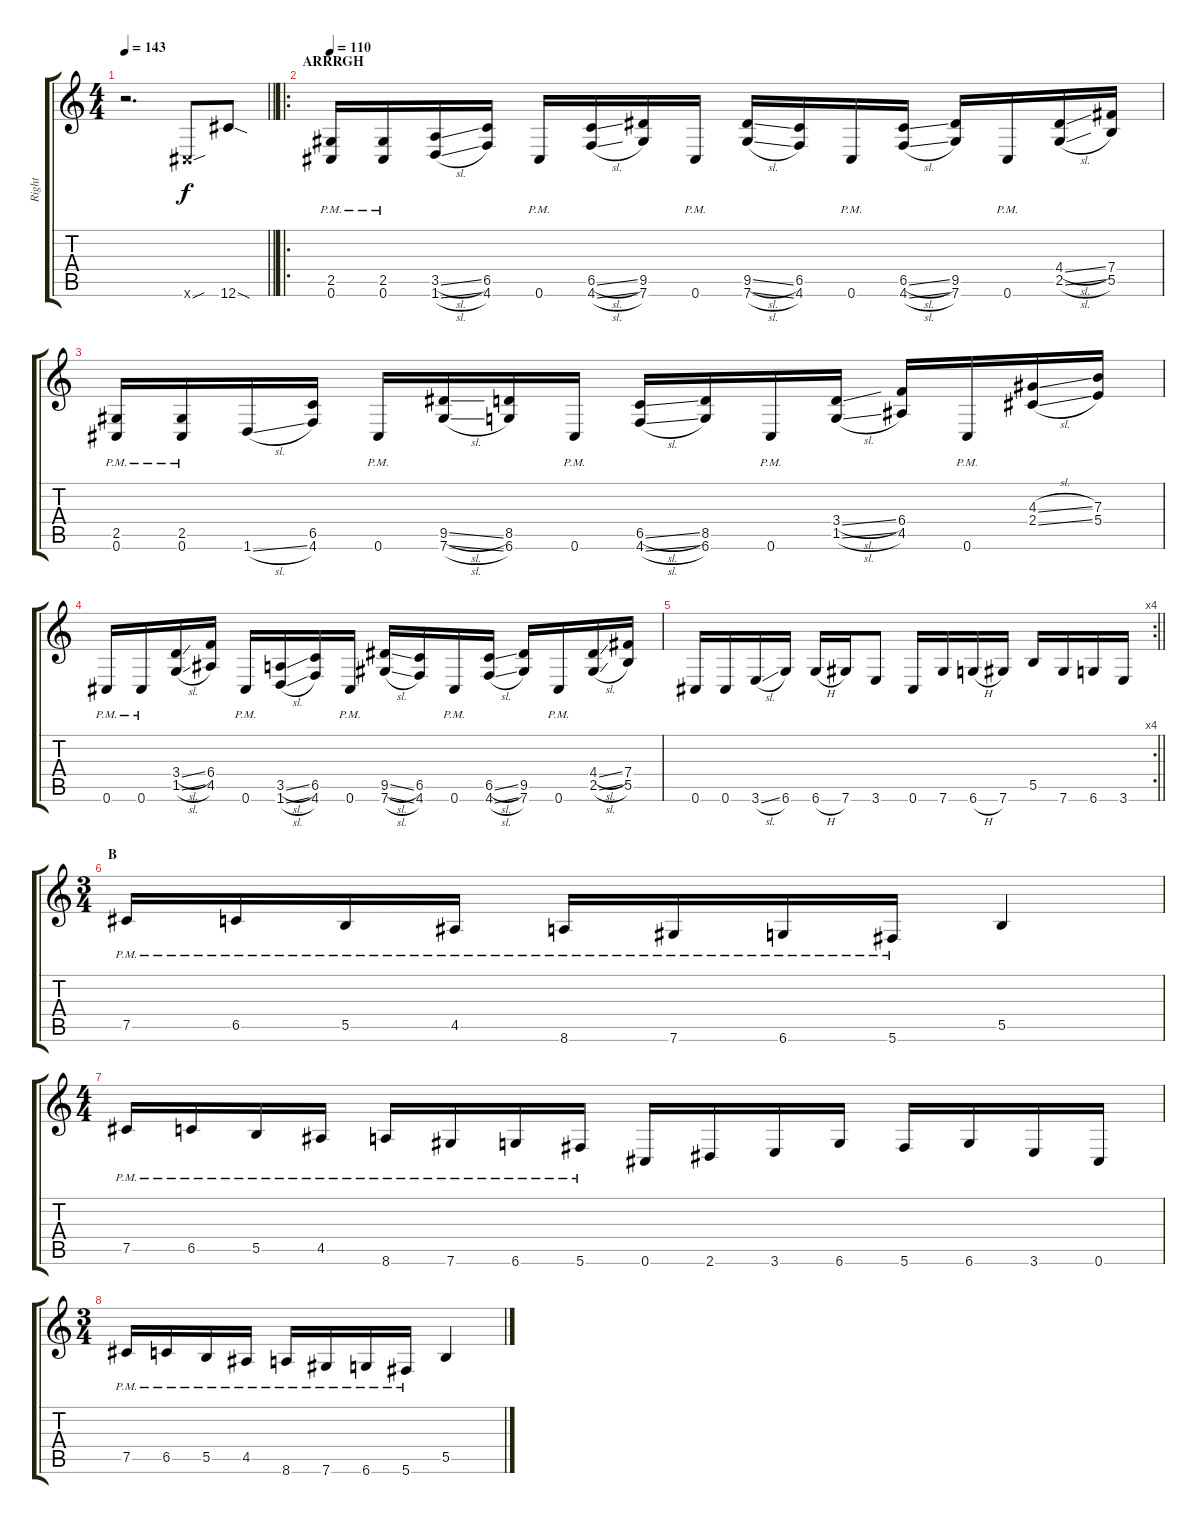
\track ("Right" "Right") {instrument distortionguitar}
\staff {score tabs}
\tuning (Db4 Ab3 E3 B2 Gb2 Db2) {hide}
\ts (4 4)
\tempo 143
\clef g2
\barLineRight lightlight
\ks c
r.2{d dy f} 0.6{sou x}.8 12.6{sod}.8 |
\ro
\section ("" "ARRRGH")
\tempo 110
(2.5{pm} 0.6{pm}).16 (2.5{pm} 0.6{pm}).16 (3.5{sl} 1.6{sl}).16 (6.5 4.6).16 0.6{pm}.16 (6.5{sl} 4.6{sl}).16 (9.5 7.6).16 0.6{pm}.16 (9.5{sl} 7.6{sl}).16 (6.5 4.6).16 0.6{pm}.16 (6.5{sl} 4.6{sl}).16 (9.5 7.6).16 0.6{pm}.16 (4.4{sl} 2.5{sl}).16 (7.4 5.5).16 |
(2.5{pm} 0.6{pm}).16 (2.5{pm} 0.6{pm}).16 1.6{sl}.16 (6.5 4.6).16 0.6{pm}.16 (9.5{sl} 7.6{sl}).16 (8.5 6.6).16 0.6{pm}.16 (6.5{sl} 4.6{sl}).16 (8.5 6.6).16 0.6{pm}.16 (3.4{sl} 1.5{sl}).16 (6.4 4.5).16 0.6{pm}.16 (4.3{sl} 2.4{sl}).16 (7.3 5.4).16 |
0.6{pm}.16 0.6{pm}.16 (3.4{sl} 1.5{sl}).16 (6.4 4.5).16 0.6{pm}.16 (3.5{sl} 1.6{sl}).16 (6.5 4.6).16 0.6{pm}.16 (9.5{sl} 7.6{sl}).16 (6.5 4.6).16 0.6{pm}.16 (6.5{sl} 4.6{sl}).16 (9.5 7.6).16 0.6{pm}.16 (4.4{sl} 2.5{sl}).16 (7.4 5.5).16 |
\rc 4
\barLineRight lightlight
0.6.16 0.6.16 3.6{sl}.16 6.6.16 6.6{h}.16 7.6.16 3.6.8 0.6.16 7.6.16 6.6{h}.16 7.6.16 5.5.16 7.6.16 6.6.16 3.6.16 |
\ts (3 4)
\section ("" "B")
7.5{pm}.16 6.5{pm}.16 5.5{pm}.16 4.5{pm}.16 8.6{pm}.16 7.6{pm}.16 6.6{pm}.16 5.6{pm}.16 5.5.4 |
\ts (4 4)
7.5{pm}.16 6.5{pm}.16 5.5{pm}.16 4.5{pm}.16 8.6{pm}.16 7.6{pm}.16 6.6{pm}.16 5.6{pm}.16 0.6.16 2.6.16 3.6.16 6.6.16 5.6.16 6.6.16 3.6.16 0.6.16 |
\ts (3 4)
7.5{pm}.16 6.5{pm}.16 5.5{pm}.16 4.5{pm}.16 8.6{pm}.16 7.6{pm}.16 6.6{pm}.16 5.6{pm}.16 5.5.4
